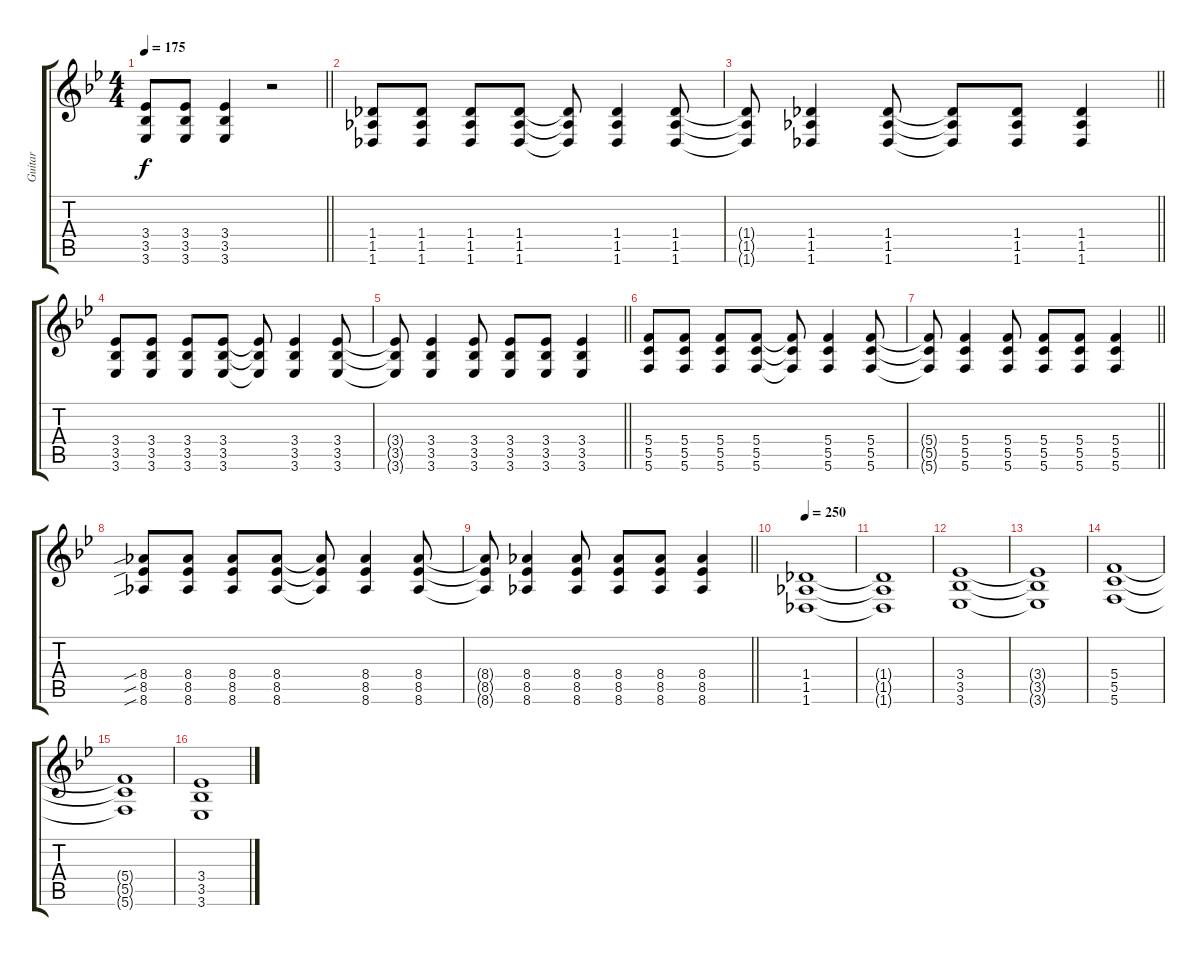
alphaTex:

\track ("Guitar" "Guitar") {instrument distortionguitar}
\staff {score tabs}
\tuning (D4 A3 F3 C3 G2 C2) {hide}
\ts (4 4)
\tempo 175
\clef g2
\barLineRight lightlight
\ks bb
(3.4 3.5 3.6).8{dy f} (3.4 3.5 3.6).8 (3.4 3.5 3.6).4 r.2 |
(1.4 1.5 1.6).8 (1.4 1.5 1.6).8 (1.4 1.5 1.6).8 (1.4 1.5 1.6).8 (1.4{t} 1.5{t} 1.6{t}).8 (1.4 1.5 1.6).4 (1.4 1.5 1.6).8 |
\barLineRight lightlight
(1.4{t} 1.5{t} 1.6{t}).8 (1.4 1.5 1.6).4 (1.4 1.5 1.6).8 (1.4{t} 1.5{t} 1.6{t}).8 (1.4 1.5 1.6).8 (1.4 1.5 1.6).4 |
(3.4 3.5 3.6).8 (3.4 3.5 3.6).8 (3.4 3.5 3.6).8 (3.4 3.5 3.6).8 (3.4{t} 3.5{t} 3.6{t}).8 (3.4 3.5 3.6).4 (3.4 3.5 3.6).8 |
\barLineRight lightlight
(3.4{t} 3.5{t} 3.6{t}).8 (3.4 3.5 3.6).4 (3.4 3.5 3.6).8 (3.4 3.5 3.6).8 (3.4 3.5 3.6).8 (3.4 3.5 3.6).4 |
(5.4 5.5 5.6).8 (5.4 5.5 5.6).8 (5.4 5.5 5.6).8 (5.4 5.5 5.6).8 (5.4{t} 5.5{t} 5.6{t}).8 (5.4 5.5 5.6).4 (5.4 5.5 5.6).8 |
\barLineRight lightlight
(5.4{t} 5.5{t} 5.6{t}).8 (5.4 5.5 5.6).4 (5.4 5.5 5.6).8 (5.4 5.5 5.6).8 (5.4 5.5 5.6).8 (5.4 5.5 5.6).4 |
(8.4{sib} 8.5{sib} 8.6{sib}).8 (8.4 8.5 8.6).8 (8.4 8.5 8.6).8 (8.4 8.5 8.6).8 (8.4{t} 8.5{t} 8.6{t}).8 (8.4 8.5 8.6).4 (8.4 8.5 8.6).8 |
\barLineRight lightlight
(8.4{t} 8.5{t} 8.6{t}).8 (8.4 8.5 8.6).4 (8.4 8.5 8.6).8 (8.4 8.5 8.6).8 (8.4 8.5 8.6).8 (8.4 8.5 8.6).4 |
\tempo 250
(1.4 1.5 1.6).1 |
(1.4{t} 1.5{t} 1.6{t}).1 |
(3.4 3.5 3.6).1 |
(3.4{t} 3.5{t} 3.6{t}).1 |
(5.4 5.5 5.6).1 |
(5.4{t} 5.5{t} 5.6{t}).1 |
(3.4 3.5 3.6).1
